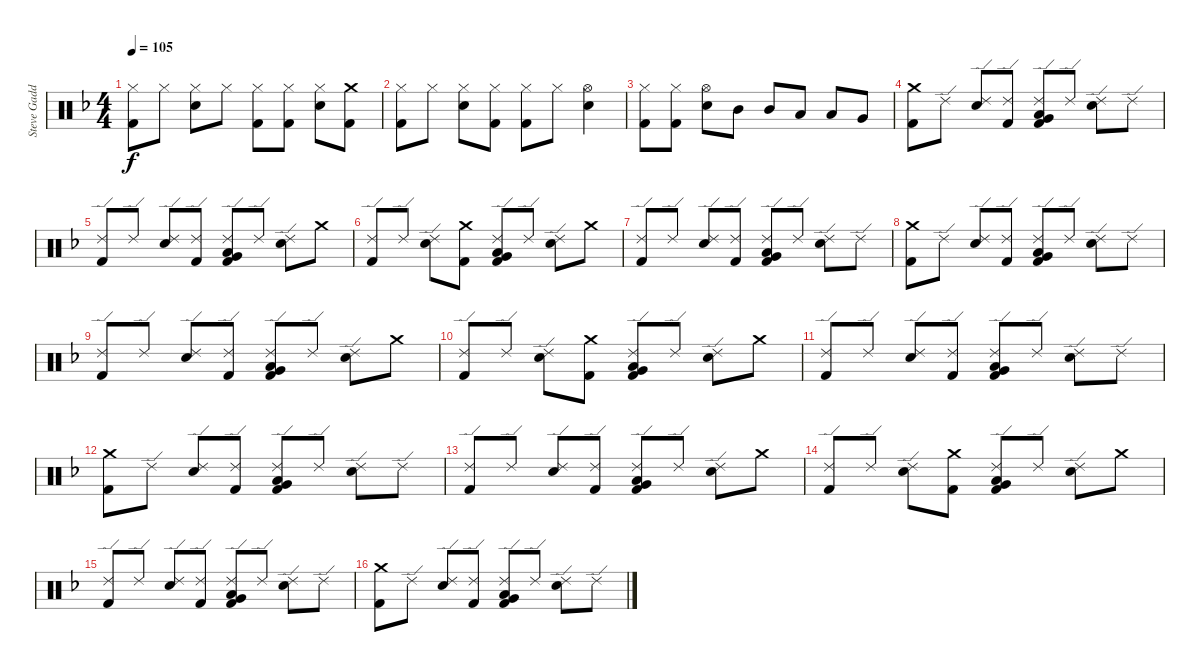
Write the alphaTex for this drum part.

\track ("Steve Gadd Drums" "Steve Gadd") {instrument percussion}
\staff {score}
\articulation defaults
\ts (4 4)
\tempo 105
\clef neutral
\ks f
("Hi-Hat (closed)" "Kick (hit) 2").8{dy f} "Hi-Hat (closed)".8 ("Hi-Hat (closed)" "Snare (hit) 2").8 "Hi-Hat (closed)".8 ("Hi-Hat (closed)" "Kick (hit) 2").8 ("Hi-Hat (closed)" "Kick (hit) 2").8 ("Hi-Hat (closed)" "Snare (hit) 2").8 ("Crash medium (hit)" "Kick (hit) 2").8 |
("Hi-Hat (closed)" "Kick (hit) 2").8 "Hi-Hat (closed)".8 ("Hi-Hat (closed)" "Snare (hit) 2").8 ("Hi-Hat (closed)" "Kick (hit) 2").8 ("Hi-Hat (closed)" "Kick (hit) 2").8 "Hi-Hat (closed)".8 ("Hi-Hat (open)" "Snare (hit) 2").4 |
("Hi-Hat (closed)" "Kick (hit) 2").8 ("Hi-Hat (closed)" "Kick (hit) 2").8 ("Hi-Hat (open)" "Snare (hit) 2").8 "Mid Tom (hit)".8 "Mid Tom (hit)".8 "Low Tom (hit)".8 "Low Tom (hit)".8 "Very Low Tom (hit)".8 |
("Crash medium (hit)" "Kick (hit) 2").8 "Ride (edge) 2".8 ("Ride (edge) 2" "Snare (hit) 2").8 ("Ride (edge) 2" "Kick (hit) 2").8 ("Ride (edge) 2" "Very Low Tom (hit)" "Low Floor Tom (hit)" "Kick (hit) 2").8 "Ride (edge) 2".8 ("Ride (edge) 2" "Snare (hit) 2").8 "Ride (edge) 2".8 |
("Ride (edge) 2" "Kick (hit) 2").8 "Ride (edge) 2".8 ("Ride (edge) 2" "Snare (hit) 2").8 ("Ride (edge) 2" "Kick (hit) 2").8 ("Ride (edge) 2" "Very Low Tom (hit)" "Low Floor Tom (hit)" "Kick (hit) 2").8 "Ride (edge) 2".8 ("Ride (edge) 2" "Snare (hit) 2").8 "Crash medium (hit)".8 |
("Ride (edge) 2" "Kick (hit) 2").8 "Ride (edge) 2".8 ("Ride (edge) 2" "Snare (hit) 2").8 ("Crash medium (hit)" "Kick (hit) 2").8 ("Ride (edge) 2" "Very Low Tom (hit)" "Low Floor Tom (hit)" "Kick (hit) 2").8 "Ride (edge) 2".8 ("Ride (edge) 2" "Snare (hit) 2").8 "Crash medium (hit)".8 |
("Ride (edge) 2" "Kick (hit) 2").8 "Ride (edge) 2".8 ("Ride (edge) 2" "Snare (hit) 2").8 ("Ride (edge) 2" "Kick (hit) 2").8 ("Ride (edge) 2" "Very Low Tom (hit)" "Low Floor Tom (hit)" "Kick (hit) 2").8 "Ride (edge) 2".8 ("Ride (edge) 2" "Snare (hit) 2").8 "Ride (edge) 2".8 |
("Crash medium (hit)" "Kick (hit) 2").8 "Ride (edge) 2".8 ("Ride (edge) 2" "Snare (hit) 2").8 ("Ride (edge) 2" "Kick (hit) 2").8 ("Ride (edge) 2" "Very Low Tom (hit)" "Low Floor Tom (hit)" "Kick (hit) 2").8 "Ride (edge) 2".8 ("Ride (edge) 2" "Snare (hit) 2").8 "Ride (edge) 2".8 |
("Ride (edge) 2" "Kick (hit) 2").8 "Ride (edge) 2".8 ("Ride (edge) 2" "Snare (hit) 2").8 ("Ride (edge) 2" "Kick (hit) 2").8 ("Ride (edge) 2" "Very Low Tom (hit)" "Low Floor Tom (hit)" "Kick (hit) 2").8 "Ride (edge) 2".8 ("Ride (edge) 2" "Snare (hit) 2").8 "Crash medium (hit)".8 |
("Ride (edge) 2" "Kick (hit) 2").8 "Ride (edge) 2".8 ("Ride (edge) 2" "Snare (hit) 2").8 ("Crash medium (hit)" "Kick (hit) 2").8 ("Ride (edge) 2" "Very Low Tom (hit)" "Low Floor Tom (hit)" "Kick (hit) 2").8 "Ride (edge) 2".8 ("Ride (edge) 2" "Snare (hit) 2").8 "Crash medium (hit)".8 |
("Ride (edge) 2" "Kick (hit) 2").8 "Ride (edge) 2".8 ("Ride (edge) 2" "Snare (hit) 2").8 ("Ride (edge) 2" "Kick (hit) 2").8 ("Ride (edge) 2" "Very Low Tom (hit)" "Low Floor Tom (hit)" "Kick (hit) 2").8 "Ride (edge) 2".8 ("Ride (edge) 2" "Snare (hit) 2").8 "Ride (edge) 2".8 |
("Crash medium (hit)" "Kick (hit) 2").8 "Ride (edge) 2".8 ("Ride (edge) 2" "Snare (hit) 2").8 ("Ride (edge) 2" "Kick (hit) 2").8 ("Ride (edge) 2" "Very Low Tom (hit)" "Low Floor Tom (hit)" "Kick (hit) 2").8 "Ride (edge) 2".8 ("Ride (edge) 2" "Snare (hit) 2").8 "Ride (edge) 2".8 |
("Ride (edge) 2" "Kick (hit) 2").8 "Ride (edge) 2".8 ("Ride (edge) 2" "Snare (hit) 2").8 ("Ride (edge) 2" "Kick (hit) 2").8 ("Ride (edge) 2" "Very Low Tom (hit)" "Low Floor Tom (hit)" "Kick (hit) 2").8 "Ride (edge) 2".8 ("Ride (edge) 2" "Snare (hit) 2").8 "Crash medium (hit)".8 |
("Ride (edge) 2" "Kick (hit) 2").8 "Ride (edge) 2".8 ("Ride (edge) 2" "Snare (hit) 2").8 ("Crash medium (hit)" "Kick (hit) 2").8 ("Ride (edge) 2" "Very Low Tom (hit)" "Low Floor Tom (hit)" "Kick (hit) 2").8 "Ride (edge) 2".8 ("Ride (edge) 2" "Snare (hit) 2").8 "Crash medium (hit)".8 |
("Ride (edge) 2" "Kick (hit) 2").8 "Ride (edge) 2".8 ("Ride (edge) 2" "Snare (hit) 2").8 ("Ride (edge) 2" "Kick (hit) 2").8 ("Ride (edge) 2" "Very Low Tom (hit)" "Low Floor Tom (hit)" "Kick (hit) 2").8 "Ride (edge) 2".8 ("Ride (edge) 2" "Snare (hit) 2").8 "Ride (edge) 2".8 |
("Crash medium (hit)" "Kick (hit) 2").8 "Ride (edge) 2".8 ("Ride (edge) 2" "Snare (hit) 2").8 ("Ride (edge) 2" "Kick (hit) 2").8 ("Ride (edge) 2" "Very Low Tom (hit)" "Low Floor Tom (hit)" "Kick (hit) 2").8 "Ride (edge) 2".8 ("Ride (edge) 2" "Snare (hit) 2").8 "Ride (edge) 2".8
